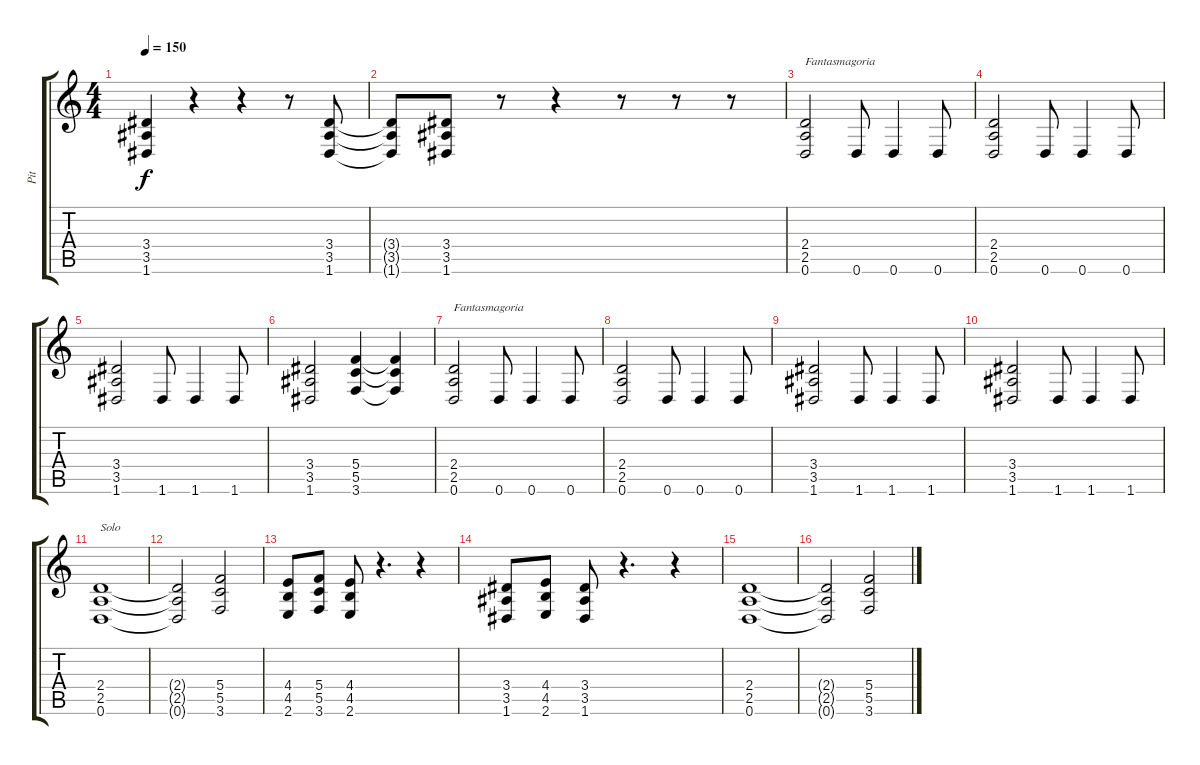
\track ("Pit" "Pit") {instrument distortionguitar}
\staff {score tabs}
\tuning (D4 A3 F3 C3 G2 D2) {hide}
\ts (4 4)
\tempo 150
\clef g2
\ks c
(3.4 3.5 1.6).4{dy f} r.4 r.4 r.8 (3.4 3.5 1.6).8 |
(3.4{t} 3.5{t} 1.6{t}).8 (3.4 3.5 1.6).8 r.8 r.4 r.8 r.8 r.8 |
(2.4 2.5 0.6).2{txt "Fantasmagoria"} 0.6.8 0.6.4 0.6.8 |
(2.4 2.5 0.6).2 0.6.8 0.6.4 0.6.8 |
(3.4 3.5 1.6).2 1.6.8 1.6.4 1.6.8 |
(3.4 3.5 1.6).2 (5.4 5.5 3.6).4 (5.4{t} 5.5{t} 3.6{t}).4 |
(2.4 2.5 0.6).2{txt "Fantasmagoria"} 0.6.8 0.6.4 0.6.8 |
(2.4 2.5 0.6).2 0.6.8 0.6.4 0.6.8 |
(3.4 3.5 1.6).2 1.6.8 1.6.4 1.6.8 |
(3.4 3.5 1.6).2 1.6.8 1.6.4 1.6.8 |
(2.4 2.5 0.6).1{txt "Solo"} |
(2.4{t} 2.5{t} 0.6{t}).2 (5.4 5.5 3.6).2 |
(4.4 4.5 2.6).8 (5.4 5.5 3.6).8 (4.4 4.5 2.6).8 r.4{d} r.4 |
(3.4 3.5 1.6).8 (4.4 4.5 2.6).8 (3.4 3.5 1.6).8 r.4{d} r.4 |
(2.4 2.5 0.6).1 |
(2.4{t} 2.5{t} 0.6{t}).2 (5.4 5.5 3.6).2
